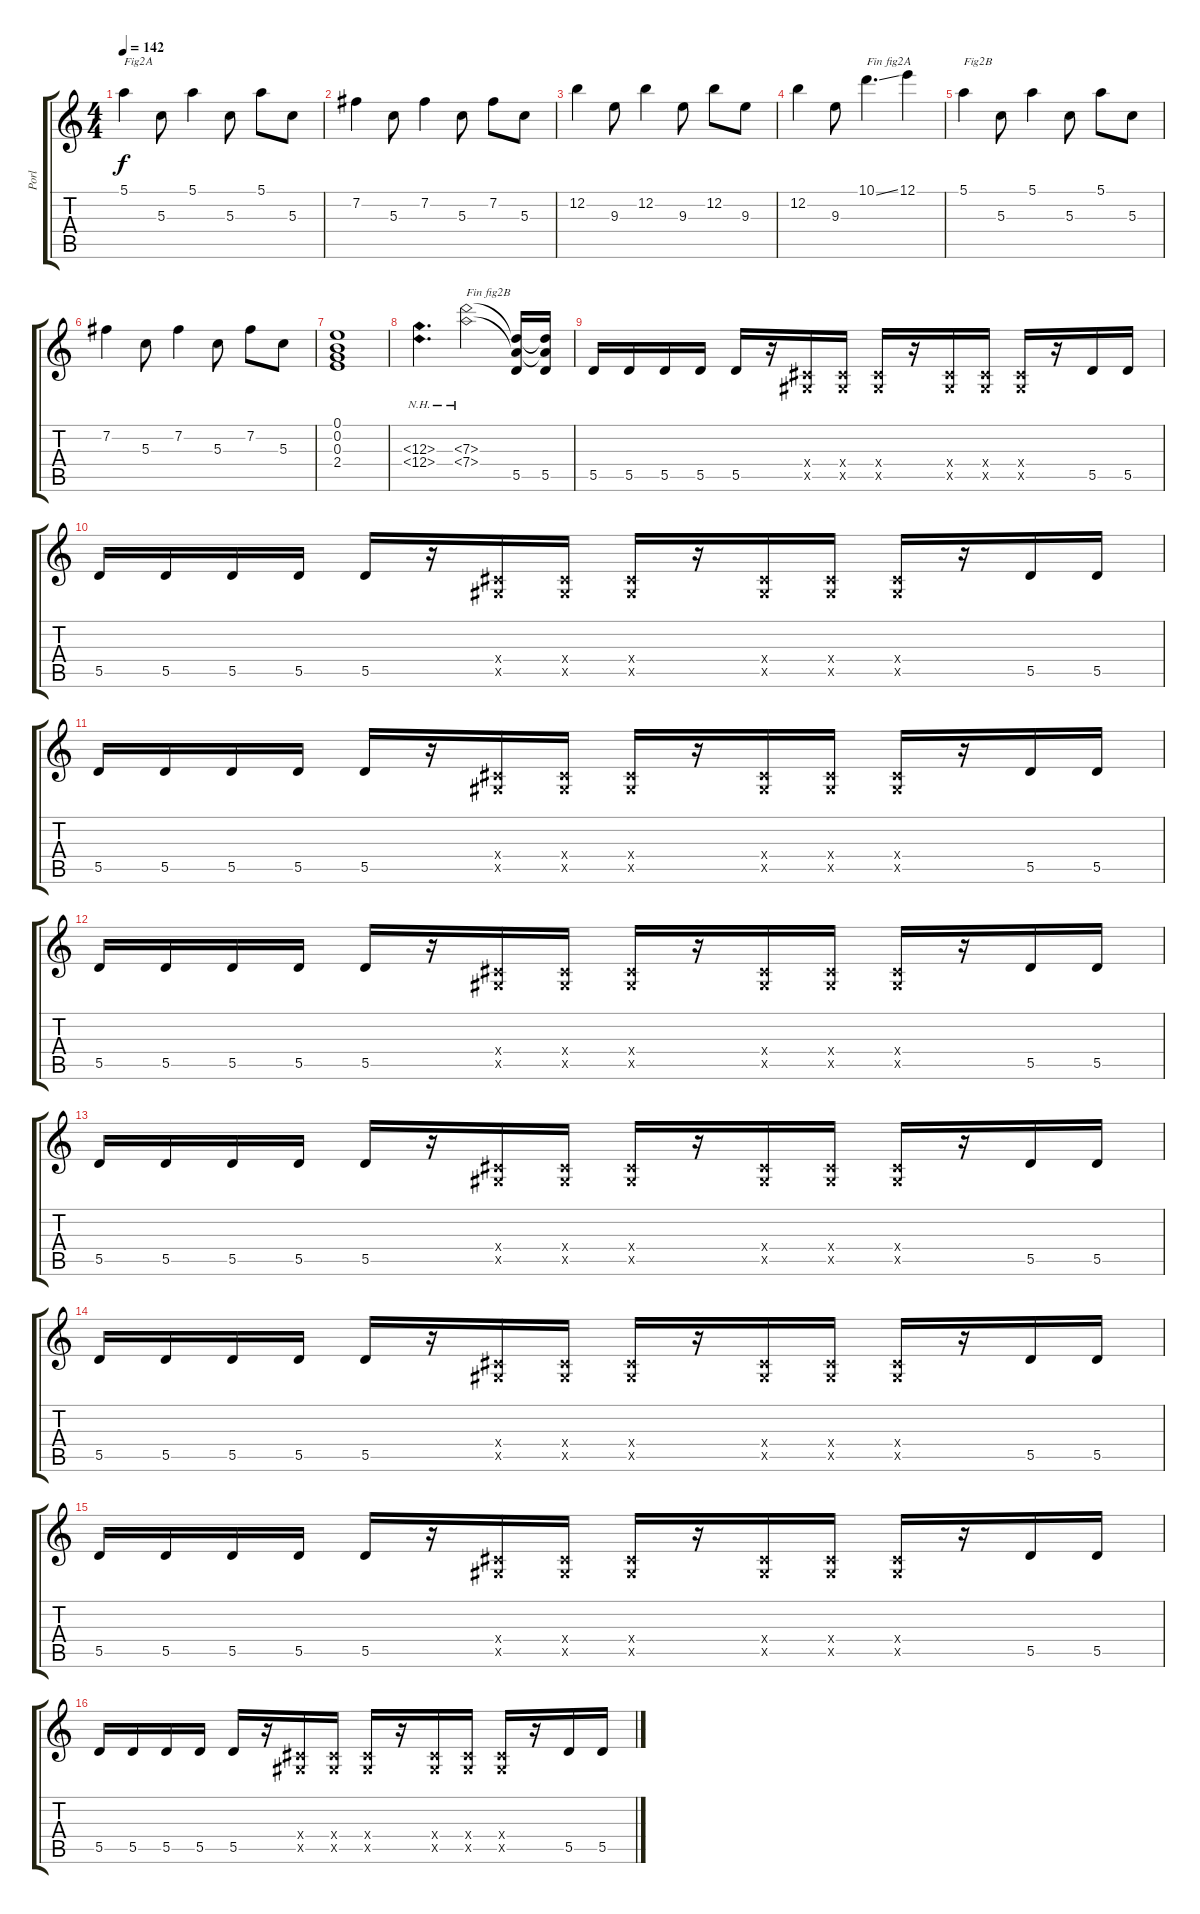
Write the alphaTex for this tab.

\track ("Porl" "Porl") {instrument distortionguitar}
\staff {score tabs}
\tuning (E4 B3 G3 D3 A2 E2) {hide}
\ts (4 4)
\tempo 142
\clef g2
\ks c
5.1.4{txt "Fig2A" dy f} 5.3.8 5.1.4 5.3.8 5.1.8 5.3.8 |
7.2.4 5.3.8 7.2.4 5.3.8 7.2.8 5.3.8 |
12.2.4 9.3.8 12.2.4 9.3.8 12.2.8 9.3.8 |
12.2.4 9.3.8 10.1{ss}.4{d txt "Fin fig2A"} 12.1.4 |
5.1.4{txt "Fig2B"} 5.3.8 5.1.4 5.3.8 5.1.8 5.3.8 |
7.2.4 5.3.8 7.2.4 5.3.8 7.2.8 5.3.8 |
(0.1 0.2 0.3 2.4).1 |
(12.3{nh} 12.4{nh}).4{d} (7.3{nh} 7.4{nh}).2{txt "Fin fig2B"} (7.3{t} 7.4{t} 5.5).16 (7.3{t} 7.4{t} 5.5).16 |
5.5.16 5.5.16 5.5.16 5.5.16 5.5.16 r.16 (-1.4{x} -1.5{x}).16 (-1.4{x} -1.5{x}).16 (-1.4{x} -1.5{x}).16 r.16 (-1.4{x} -1.5{x}).16 (-1.4{x} -1.5{x}).16 (-1.4{x} -1.5{x}).16 r.16 5.5.16 5.5.16 |
5.5.16 5.5.16 5.5.16 5.5.16 5.5.16 r.16 (-1.4{x} -1.5{x}).16 (-1.4{x} -1.5{x}).16 (-1.4{x} -1.5{x}).16 r.16 (-1.4{x} -1.5{x}).16 (-1.4{x} -1.5{x}).16 (-1.4{x} -1.5{x}).16 r.16 5.5.16 5.5.16 |
5.5.16 5.5.16 5.5.16 5.5.16 5.5.16 r.16 (-1.4{x} -1.5{x}).16 (-1.4{x} -1.5{x}).16 (-1.4{x} -1.5{x}).16 r.16 (-1.4{x} -1.5{x}).16 (-1.4{x} -1.5{x}).16 (-1.4{x} -1.5{x}).16 r.16 5.5.16 5.5.16 |
5.5.16 5.5.16 5.5.16 5.5.16 5.5.16 r.16 (-1.4{x} -1.5{x}).16 (-1.4{x} -1.5{x}).16 (-1.4{x} -1.5{x}).16 r.16 (-1.4{x} -1.5{x}).16 (-1.4{x} -1.5{x}).16 (-1.4{x} -1.5{x}).16 r.16 5.5.16 5.5.16 |
5.5.16 5.5.16 5.5.16 5.5.16 5.5.16 r.16 (-1.4{x} -1.5{x}).16 (-1.4{x} -1.5{x}).16 (-1.4{x} -1.5{x}).16 r.16 (-1.4{x} -1.5{x}).16 (-1.4{x} -1.5{x}).16 (-1.4{x} -1.5{x}).16 r.16 5.5.16 5.5.16 |
5.5.16 5.5.16 5.5.16 5.5.16 5.5.16 r.16 (-1.4{x} -1.5{x}).16 (-1.4{x} -1.5{x}).16 (-1.4{x} -1.5{x}).16 r.16 (-1.4{x} -1.5{x}).16 (-1.4{x} -1.5{x}).16 (-1.4{x} -1.5{x}).16 r.16 5.5.16 5.5.16 |
5.5.16 5.5.16 5.5.16 5.5.16 5.5.16 r.16 (-1.4{x} -1.5{x}).16 (-1.4{x} -1.5{x}).16 (-1.4{x} -1.5{x}).16 r.16 (-1.4{x} -1.5{x}).16 (-1.4{x} -1.5{x}).16 (-1.4{x} -1.5{x}).16 r.16 5.5.16 5.5.16 |
5.5.16 5.5.16 5.5.16 5.5.16 5.5.16 r.16 (-1.4{x} -1.5{x}).16 (-1.4{x} -1.5{x}).16 (-1.4{x} -1.5{x}).16 r.16 (-1.4{x} -1.5{x}).16 (-1.4{x} -1.5{x}).16 (-1.4{x} -1.5{x}).16 r.16 5.5.16 5.5.16
